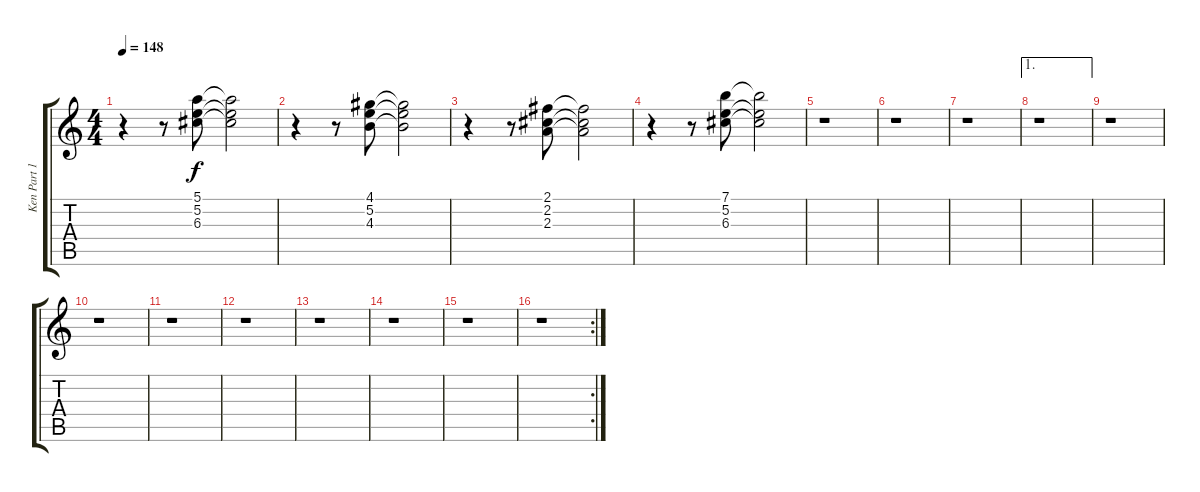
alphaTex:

\track ("Ken Part 1" "Ken Part 1") {instrument electricguitarclean}
\staff {score tabs}
\tuning (E4 B3 G3 D3 A2 E2) {hide}
\ts (4 4)
\tempo 148
\clef g2
\ks c
r.4{dy f} r.8 (5.1 5.2 6.3).8 (5.1{t} 5.2{t} 6.3{t}).2 |
r.4 r.8 (4.1 5.2 4.3).8 (4.1{t} 5.2{t} 4.3{t}).2 |
r.4 r.8 (2.1 2.2 2.3).8 (2.1{t} 2.2{t} 2.3{t}).2 |
r.4 r.8 (7.1 5.2 6.3).8 (7.1{t} 5.2{t} 6.3{t}).2 |
r.1 |
r.1 |
r.1 |
\ae 1
r.1 |
r.1 |
r.1 |
r.1 |
r.1 |
r.1 |
r.1 |
r.1 |
\rc 2
r.1
